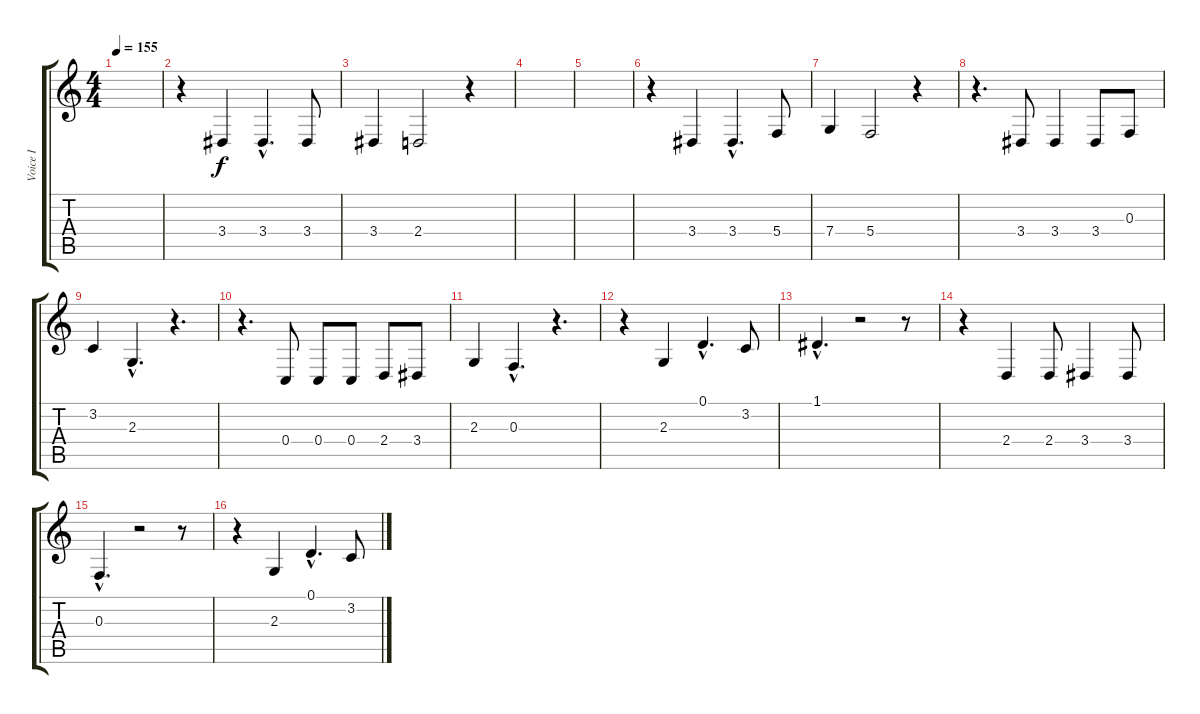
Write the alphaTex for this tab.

\track ("Voice I" "Voice I") {instrument englishhorn}
\staff {score tabs}
\tuning (D4 A3 F3 C3 G2 C2) {hide}
\ts (4 4)
\tempo 155
\clef g2
\ks c
|
r.4 3.4.4 3.4{hac}.4{d} 3.4.8 |
3.4.4 2.4.2 r.4 |
|
|
r.4 3.4.4 3.4{hac}.4{d} 5.4.8 |
7.4.4 5.4.2 r.4 |
r.4{d} 3.4.8 3.4.4 3.4.8 0.3.8 |
3.2.4 2.3{hac}.4{d} r.4{d} |
r.4{d} 0.4.8 0.4.8 0.4.8 2.4.8 3.4.8 |
2.3.4 0.3{hac}.4{d} r.4{d} |
r.4 2.3.4 0.1{hac}.4{d} 3.2.8 |
1.1{hac}.4{d} r.2 r.8 |
r.4 2.4.4 2.4.8 3.4.4 3.4.8 |
0.3{hac}.4{d} r.2 r.8 |
r.4 2.3.4 0.1{hac}.4{d} 3.2.8
